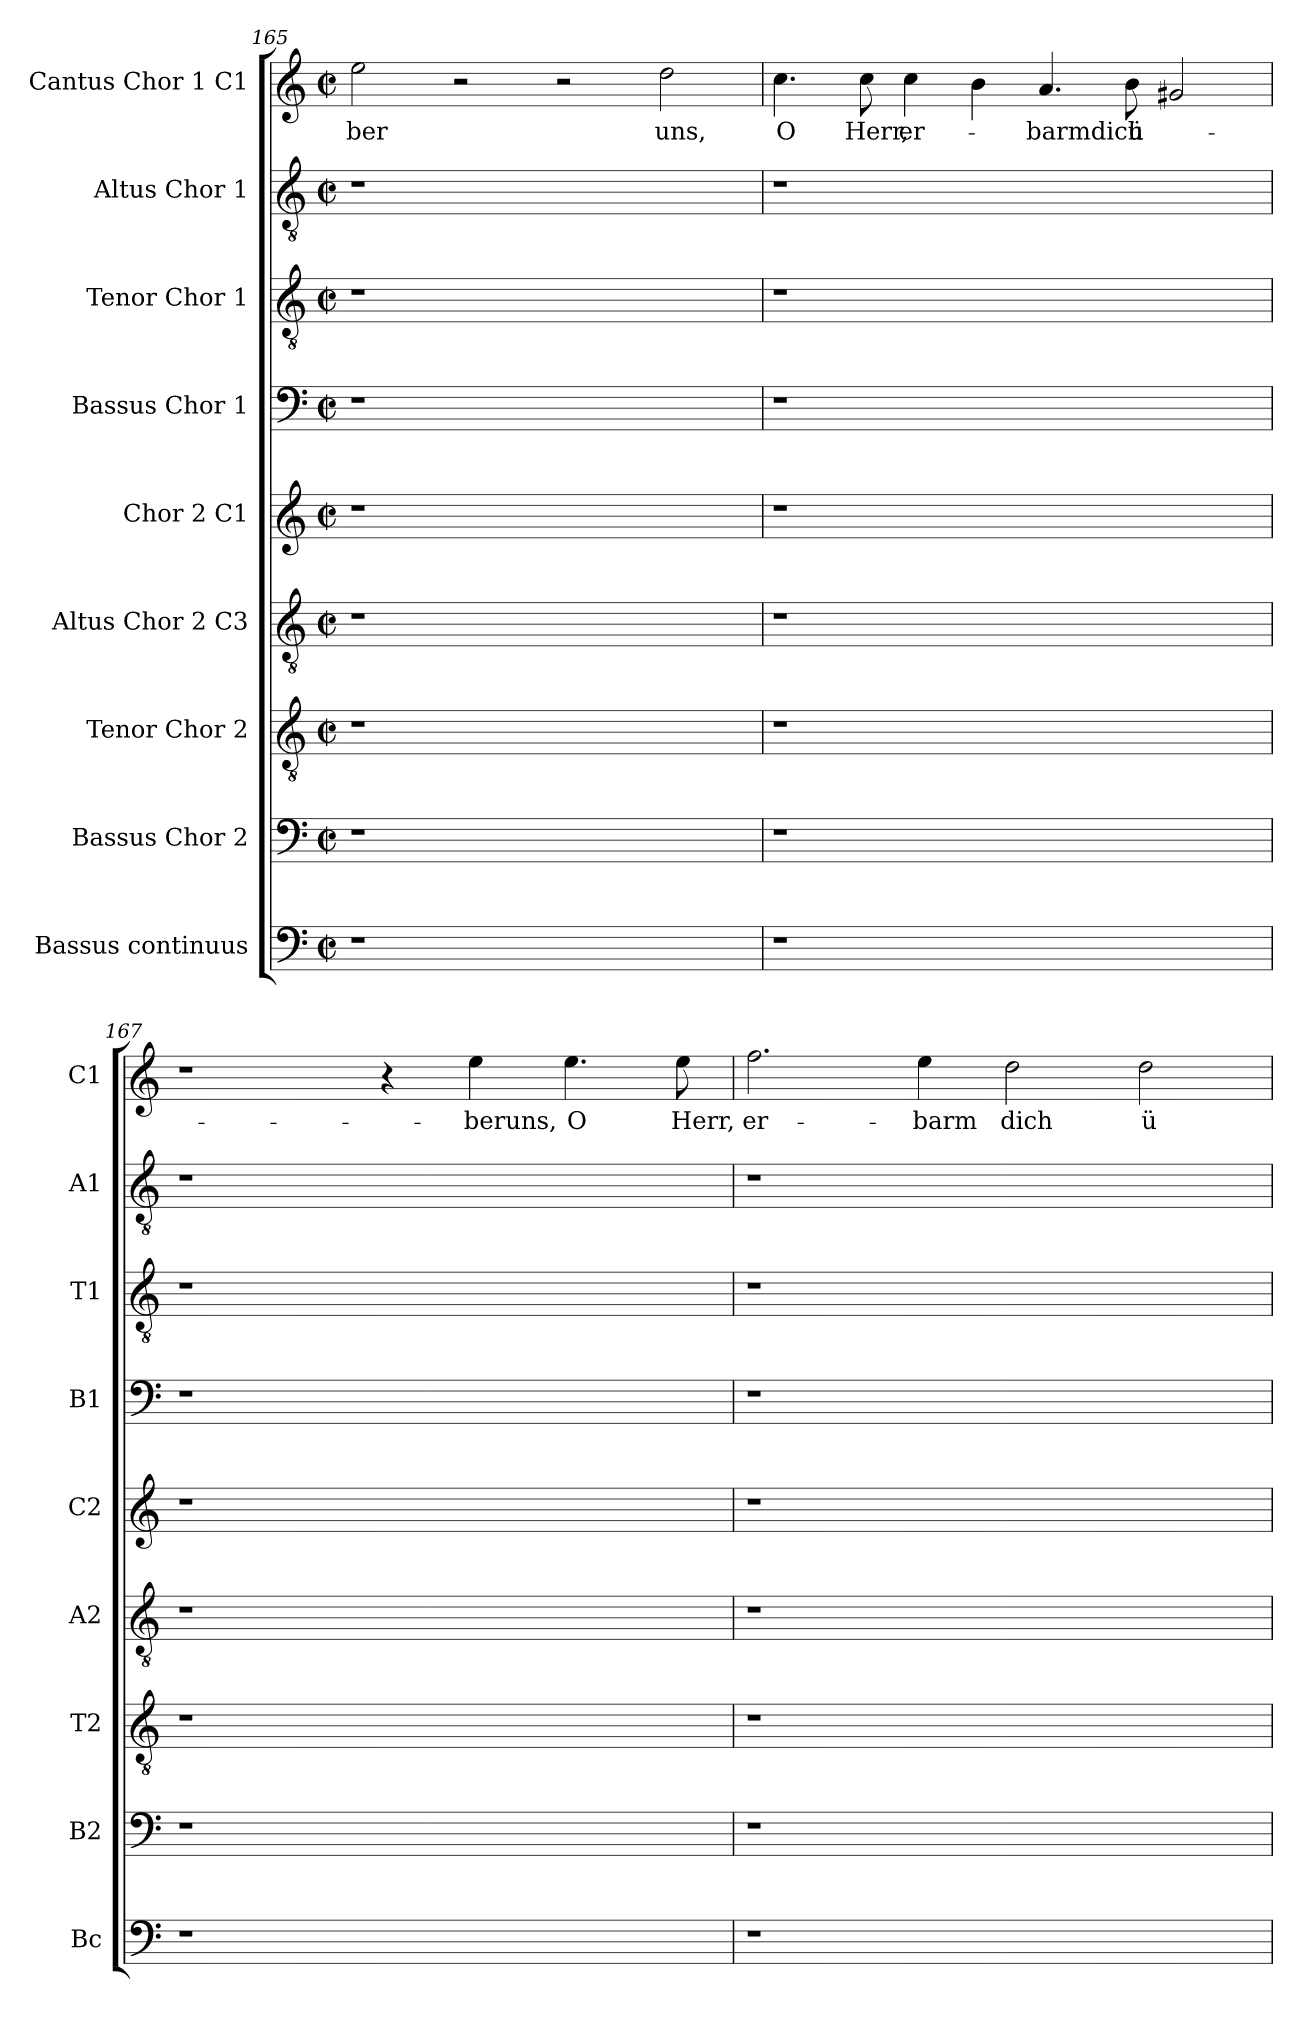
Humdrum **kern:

**kern	**kern	**kern	**kern	**kern	**kern	**kern	**kern	**kern	**text
*part9	*part8	*part7	*part6	*part5	*part4	*part3	*part2	*part1	*part1
*staff9	*staff8	*staff7	*staff6	*staff5	*staff4	*staff3	*staff2	*staff1	*staff1
*I"Bassus continuus	*I"Bassus Chor 2	*I"Tenor Chor 2	*I"Altus Chor 2 C3	*I"Chor 2 C1	*I"Bassus Chor 1	*I"Tenor Chor 1	*I"Altus Chor 1	*I"Cantus Chor 1 C1	*
*I'Bc	*I'B2	*I'T2	*I'A2	*I'C2	*I'B1	*I'T1	*I'A1	*I'C1	*
*clefF4	*clefF4	*clefGv2	*clefGv2	*clefG2	*clefF4	*clefGv2	*clefGv2	*clefG2	*
*ITrd7c12	*	*	*	*	*	*	*	*	*
*k[]	*k[]	*k[]	*k[]	*k[]	*k[]	*k[]	*k[]	*k[]	*
*C:	*C:	*C:	*C:	*C:	*C:	*C:	*C:	*C:	*
*M2/2	*M2/2	*M2/2	*M2/2	*M2/2	*M2/2	*M2/2	*M2/2	*M2/2	*
*met(c|)	*met(c|)	*met(c|)	*met(c|)	*met(c|)	*met(c|)	*met(c|)	*met(c|)	*met(c|)	*
=165	=165	=165	=165	=165	=165	=165	=165	=165	=165
!	!	!	!	!	!	!	!	!	!LO:LY:b
1r	1r	1r	1r	1r	1r	1r	1r	2ee\	-ber
.	.	.	.	.	.	.	.	2r	.
1ryy	1ryy	1ryy	1ryy	1ryy	1ryy	1ryy	1ryy	2r	.
!	!	!	!	!	!	!	!	!	!LO:LY:b
.	.	.	.	.	.	.	.	2dd\	uns,
=166	=166	=166	=166	=166	=166	=166	=166	=166	=166
!	!	!	!	!	!	!	!	!	!LO:LY:b
1r	1r	1r	1r	1r	1r	1r	1r	4.cc\	O
!	!	!	!	!	!	!	!	!	!LO:LY:b
.	.	.	.	.	.	.	.	8cc\	Herr,
!	!	!	!	!	!	!	!	!	!LO:LY:b
.	.	.	.	.	.	.	.	4cc\	er-
.	.	.	.	.	.	.	.	4b\	.
!	!	!	!	!	!	!	!	!	!LO:LY:b
1ryy	1ryy	1ryy	1ryy	1ryy	1ryy	1ryy	1ryy	4.a/	-barmdich
!	!	!	!	!	!	!	!	!	!LO:LY:b
.	.	.	.	.	.	.	.	8b\	ü-
.	.	.	.	.	.	.	.	2g#X/	.
=167	=167	=167	=167	=167	=167	=167	=167	=167	=167
1r	1r	1r	1r	1r	1r	1r	1r	1r	.
1ryy	1ryy	1ryy	1ryy	1ryy	1ryy	1ryy	1ryy	4r	.
!	!	!	!	!	!	!	!	!	!LO:LY:b
.	.	.	.	.	.	.	.	4ee\	-beruns,
!	!	!	!	!	!	!	!	!	!LO:LY:b
.	.	.	.	.	.	.	.	4.ee\	O
!	!	!	!	!	!	!	!	!	!LO:LY:b
.	.	.	.	.	.	.	.	8ee\	Herr,
=168	=168	=168	=168	=168	=168	=168	=168	=168	=168
!	!	!	!	!	!	!	!	!	!LO:LY:b
1r	1r	1r	1r	1r	1r	1r	1r	2.ff\	er-
!	!	!	!	!	!	!	!	!	!LO:LY:b
.	.	.	.	.	.	.	.	4ee\	-barm
!	!	!	!	!	!	!	!	!	!LO:LY:b
1ryy	1ryy	1ryy	1ryy	1ryy	1ryy	1ryy	1ryy	2dd\	dich
!	!	!	!	!	!	!	!	!	!LO:LY:b
.	.	.	.	.	.	.	.	2dd\	ü-
=	=	=	=	=	=	=	=	=	=
*-	*-	*-	*-	*-	*-	*-	*-	*-	*-
